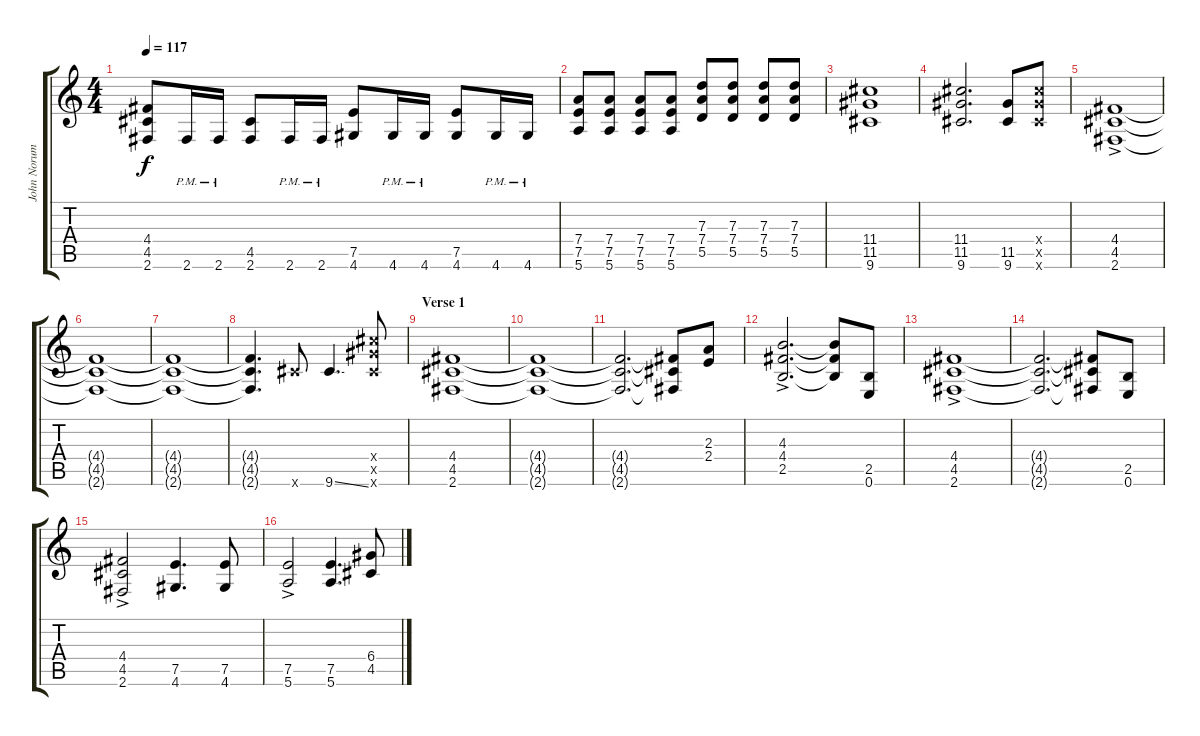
\track ("John Norum (Guitar)" "John Norum") {instrument distortionguitar}
\staff {score tabs}
\tuning (E4 B3 G3 D3 A2 E2) {hide}
\ts (4 4)
\tempo 117
\clef g2
\ks c
(4.4 4.5 2.6).8{dy f} 2.6{pm}.16 2.6{pm}.16 (4.5 2.6).8 2.6{pm}.16 2.6{pm}.16 (7.5 4.6).8 4.6{pm}.16 4.6{pm}.16 (7.5 4.6).8 4.6{pm}.16 4.6{pm}.16 |
(7.4 7.5 5.6).8 (7.4 7.5 5.6).8 (7.4 7.5 5.6).8 (7.4 7.5 5.6).8 (7.3 7.4 5.5).8 (7.3 7.4 5.5).8 (7.3 7.4 5.5).8 (7.3 7.4 5.5).8 |
(11.4 11.5 9.6).1 |
(11.4 11.5 9.6).2{d} (11.5 9.6).8 (11.4{x} 11.5{x} 9.6{x}).8 |
(4.4 4.5 2.6{ac}).1 |
(4.4{t} 4.5{t} 2.6{t}).1 |
(4.4{t} 4.5{t} 2.6{t}).1 |
(4.4{t} 4.5{t} 2.6{t}).4{d} 9.6{x}.8 9.6{ss}.4{d} (11.4{x} 11.5{x} 9.6{x}).8 |
\section ("" "Verse 1")
(4.4 4.5 2.6).1 |
(4.4{t} 4.5{t} 2.6{t}).1 |
(4.4{t} 4.5{t} 2.6{t}).2{d} (4.4{t} 4.5{t} 2.6{t}).8 (2.3 2.4).8 |
(4.3 4.4 2.5{ac}).2{d} (4.3{t} 4.4{t} 2.5{t}).8 (2.5 0.6).8 |
(4.4 4.5 2.6{ac}).1 |
(4.4{t} 4.5{t} 2.6{t}).2{d} (4.4{t} 4.5{t} 2.6{t}).8 (2.5 0.6).8 |
(4.4 4.5 2.6{ac}).2 (7.5 4.6).4{d} (7.5 4.6).8 |
(7.5 5.6{ac}).2 (7.5 5.6).4{d} (6.4 4.5).8
